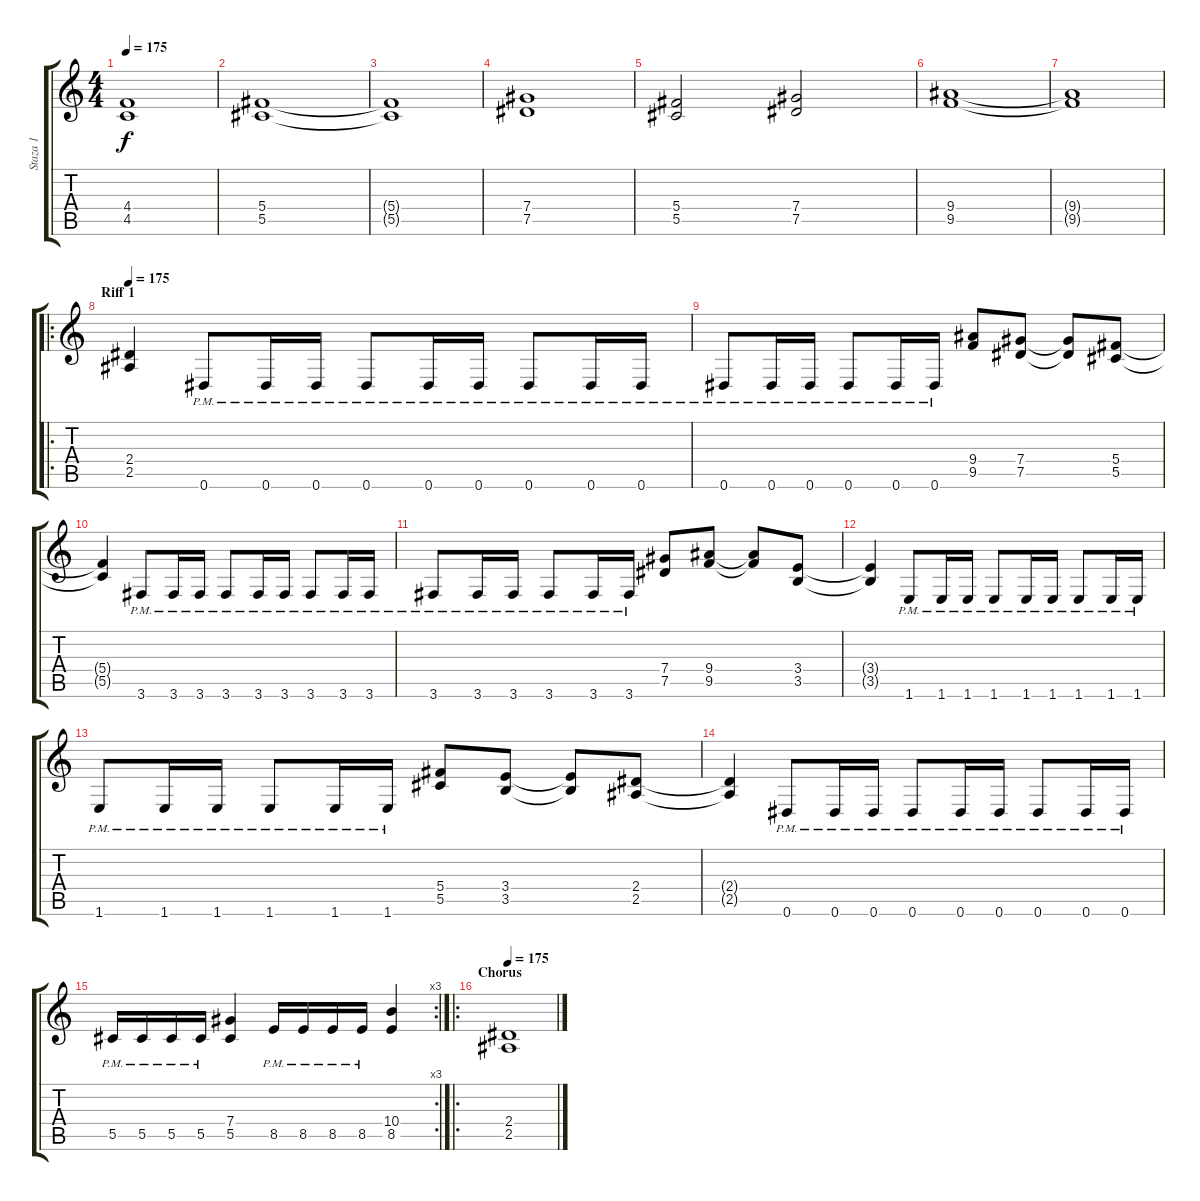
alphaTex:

\track ("Staza 1" "Staza 1") {instrument distortionguitar}
\staff {score tabs}
\tuning (Eb4 Bb3 Gb3 Db3 Ab2 Eb2) {hide}
\ts (4 4)
\tempo 175
\clef g2
\ks c
(4.4{t} 4.5{t}).1{dy f} |
(5.4 5.5).1 |
(5.4{t} 5.5{t}).1 |
(7.4 7.5).1 |
(5.4 5.5).2 (7.4 7.5).2 |
(9.4 9.5).1 |
(9.4{t} 9.5{t}).1 |
\ro
\section ("" "Riff 1")
\tempo 175
(2.4 2.5).4 0.6{pm}.8 0.6{pm}.16 0.6{pm}.16 0.6{pm}.8 0.6{pm}.16 0.6{pm}.16 0.6{pm}.8 0.6{pm}.16 0.6{pm}.16 |
0.6{pm}.8 0.6{pm}.16 0.6{pm}.16 0.6{pm}.8 0.6{pm}.16 0.6{pm}.16 (9.4 9.5).8 (7.4 7.5).8 (7.4{t} 7.5{t}).8 (5.4 5.5).8 |
(5.4{t} 5.5{t}).4 3.6{pm}.8 3.6{pm}.16 3.6{pm}.16 3.6{pm}.8 3.6{pm}.16 3.6{pm}.16 3.6{pm}.8 3.6{pm}.16 3.6{pm}.16 |
3.6{pm}.8 3.6{pm}.16 3.6{pm}.16 3.6{pm}.8 3.6{pm}.16 3.6{pm}.16 (7.4 7.5).8 (9.4 9.5).8 (9.4{t} 9.5{t}).8 (3.4 3.5).8 |
(3.4{t} 3.5{t}).4 1.6{pm}.8 1.6{pm}.16 1.6{pm}.16 1.6{pm}.8 1.6{pm}.16 1.6{pm}.16 1.6{pm}.8 1.6{pm}.16 1.6{pm}.16 |
1.6{pm}.8 1.6{pm}.16 1.6{pm}.16 1.6{pm}.8 1.6{pm}.16 1.6{pm}.16 (5.4 5.5).8 (3.4 3.5).8 (3.4{t} 3.5{t}).8 (2.4 2.5).8 |
(2.4{t} 2.5{t}).4 0.6{pm}.8 0.6{pm}.16 0.6{pm}.16 0.6{pm}.8 0.6{pm}.16 0.6{pm}.16 0.6{pm}.8 0.6{pm}.16 0.6{pm}.16 |
\rc 3
5.5{pm}.16 5.5{pm}.16 5.5{pm}.16 5.5{pm}.16 (7.4 5.5).4 8.5{pm}.16 8.5{pm}.16 8.5{pm}.16 8.5{pm}.16 (10.4 8.5).4 |
\ro
\section ("" "Chorus")
\tempo 175
(2.4 2.5).1
